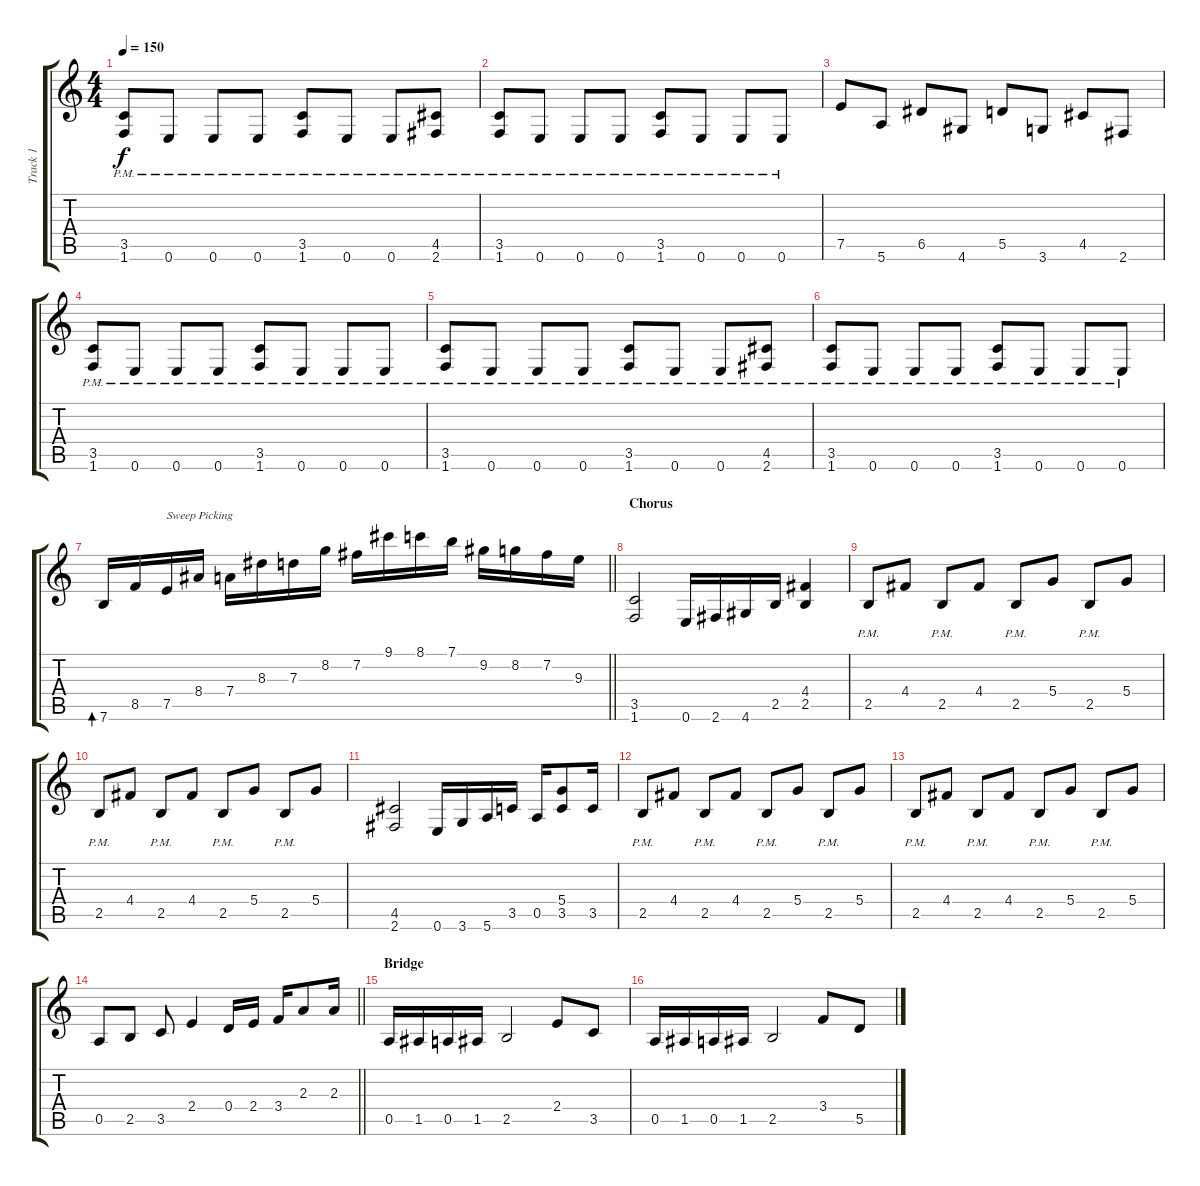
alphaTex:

\track ("Track 1" "Track 1") {instrument overdrivenguitar}
\staff {score tabs}
\tuning (E4 B3 G3 D3 A2 E2) {hide}
\ts (4 4)
\tempo 150
\clef g2
\ks c
(3.5{pm} 1.6{pm}).8{dy f} 0.6{pm}.8 0.6{pm}.8 0.6{pm}.8 (3.5{pm} 1.6{pm}).8 0.6{pm}.8 0.6{pm}.8 (4.5{pm} 2.6{pm}).8 |
(3.5{pm} 1.6{pm}).8 0.6{pm}.8 0.6{pm}.8 0.6{pm}.8 (3.5{pm} 1.6{pm}).8 0.6{pm}.8 0.6{pm}.8 0.6{pm}.8 |
7.5.8 5.6.8 6.5.8 4.6.8 5.5.8 3.6.8 4.5.8 2.6.8 |
(3.5{pm} 1.6{pm}).8 0.6{pm}.8 0.6{pm}.8 0.6{pm}.8 (3.5{pm} 1.6{pm}).8 0.6{pm}.8 0.6{pm}.8 0.6{pm}.8 |
(3.5{pm} 1.6{pm}).8 0.6{pm}.8 0.6{pm}.8 0.6{pm}.8 (3.5{pm} 1.6{pm}).8 0.6{pm}.8 0.6{pm}.8 (4.5{pm} 2.6{pm}).8 |
(3.5{pm} 1.6{pm}).8 0.6{pm}.8 0.6{pm}.8 0.6{pm}.8 (3.5{pm} 1.6{pm}).8 0.6{pm}.8 0.6{pm}.8 0.6{pm}.8 |
\barLineRight lightlight
7.6.16{bd 30} 8.5.16 7.5.16{txt "Sweep Picking"} 8.4.16 7.4.16 8.3.16 7.3.16 8.2.16 7.2.16 9.1.16 8.1.16 7.1.16 9.2.16 8.2.16 7.2.16 9.3.16 |
\section ("" "Chorus ")
(3.5 1.6).2 0.6.16 2.6.16 4.6.16 2.5.16 (4.4 2.5).4 |
2.5{pm}.8 4.4.8 2.5{pm}.8 4.4.8 2.5{pm}.8 5.4.8 2.5{pm}.8 5.4.8 |
2.5{pm}.8 4.4.8 2.5{pm}.8 4.4.8 2.5{pm}.8 5.4.8 2.5{pm}.8 5.4.8 |
(4.5 2.6).2 0.6.16 3.6.16 5.6.16 3.5.16 0.5.16 (5.4 3.5).8 3.5.16 |
2.5{pm}.8 4.4.8 2.5{pm}.8 4.4.8 2.5{pm}.8 5.4.8 2.5{pm}.8 5.4.8 |
2.5{pm}.8 4.4.8 2.5{pm}.8 4.4.8 2.5{pm}.8 5.4.8 2.5{pm}.8 5.4.8 |
\barLineRight lightlight
0.5.8 2.5.8 3.5.8 2.4.4 0.4.16 2.4.16 3.4.16 2.3.8 2.3.16 |
\section ("" "Bridge")
0.5.16 1.5.16 0.5.16 1.5.16 2.5.2 2.4.8 3.5.8 |
0.5.16 1.5.16 0.5.16 1.5.16 2.5.2 3.4.8 5.5.8
